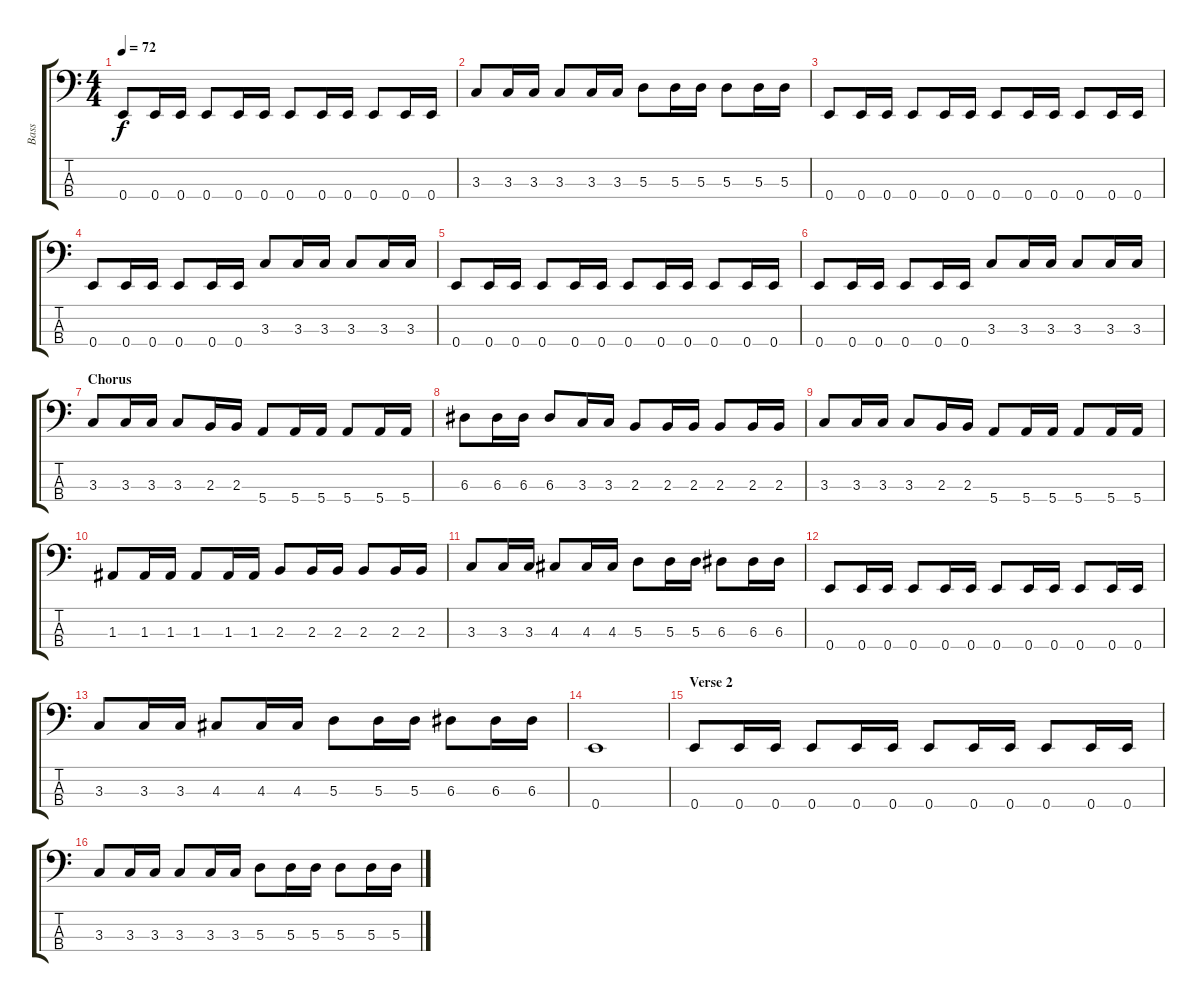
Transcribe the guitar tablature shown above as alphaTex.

\track ("Bass" "Bass") {instrument electricbassfinger}
\staff {score tabs}
\tuning (G2 D2 A1 E1) {hide}
\ts (4 4)
\tempo 72
\clef f4
\ks c
0.4.8{dy f} 0.4.16 0.4.16 0.4.8 0.4.16 0.4.16 0.4.8 0.4.16 0.4.16 0.4.8 0.4.16 0.4.16 |
3.3.8 3.3.16 3.3.16 3.3.8 3.3.16 3.3.16 5.3.8 5.3.16 5.3.16 5.3.8 5.3.16 5.3.16 |
0.4.8 0.4.16 0.4.16 0.4.8 0.4.16 0.4.16 0.4.8 0.4.16 0.4.16 0.4.8 0.4.16 0.4.16 |
0.4.8 0.4.16 0.4.16 0.4.8 0.4.16 0.4.16 3.3.8 3.3.16 3.3.16 3.3.8 3.3.16 3.3.16 |
0.4.8 0.4.16 0.4.16 0.4.8 0.4.16 0.4.16 0.4.8 0.4.16 0.4.16 0.4.8 0.4.16 0.4.16 |
0.4.8 0.4.16 0.4.16 0.4.8 0.4.16 0.4.16 3.3.8 3.3.16 3.3.16 3.3.8 3.3.16 3.3.16 |
\section ("" "Chorus")
3.3.8 3.3.16 3.3.16 3.3.8 2.3.16 2.3.16 5.4.8 5.4.16 5.4.16 5.4.8 5.4.16 5.4.16 |
6.3.8 6.3.16 6.3.16 6.3.8 3.3.16 3.3.16 2.3.8 2.3.16 2.3.16 2.3.8 2.3.16 2.3.16 |
3.3.8 3.3.16 3.3.16 3.3.8 2.3.16 2.3.16 5.4.8 5.4.16 5.4.16 5.4.8 5.4.16 5.4.16 |
1.3.8 1.3.16 1.3.16 1.3.8 1.3.16 1.3.16 2.3.8 2.3.16 2.3.16 2.3.8 2.3.16 2.3.16 |
3.3.8 3.3.16 3.3.16 4.3.8 4.3.16 4.3.16 5.3.8 5.3.16 5.3.16 6.3.8 6.3.16 6.3.16 |
0.4.8 0.4.16 0.4.16 0.4.8 0.4.16 0.4.16 0.4.8 0.4.16 0.4.16 0.4.8 0.4.16 0.4.16 |
3.3.8 3.3.16 3.3.16 4.3.8 4.3.16 4.3.16 5.3.8 5.3.16 5.3.16 6.3.8 6.3.16 6.3.16 |
0.4.1 |
\section ("" "Verse 2")
0.4.8 0.4.16 0.4.16 0.4.8 0.4.16 0.4.16 0.4.8 0.4.16 0.4.16 0.4.8 0.4.16 0.4.16 |
3.3.8 3.3.16 3.3.16 3.3.8 3.3.16 3.3.16 5.3.8 5.3.16 5.3.16 5.3.8 5.3.16 5.3.16
